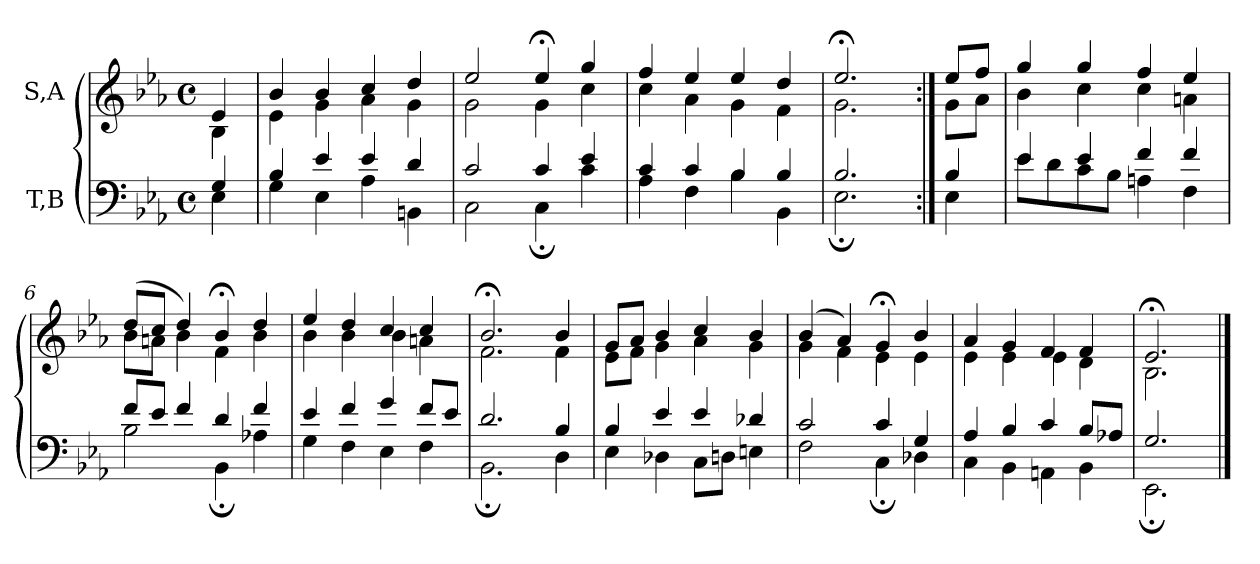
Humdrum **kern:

**kern	**kern
*part2	*part1
*staff2	*staff1
*I"T,B	*I"S,A
*clefF4	*clefG2
*k[b-e-a-]	*k[b-e-a-]
*M4/4	*M4/4
*met(c)	*met(c)
=	=
*^	*^
4G	4E-	4e-	4B-
=1	=1	=1	=1
4B-	4G	4b-	4e-
4e-	4E-	4b-	4g
4e-	4A-	4cc	4a-
4d	4BBn	4dd	4g
=2	=2	=2	=2
2c	2C	2ee-	2g
4c	4C;	4ee-;<	4g
4e-	4c	4gg	4cc
=3	=3	=3	=3
4c	4A-	4ff	4cc
4c	4F	4ee-	4a-
4B-	4B-	4ee-	4g
4B-	4BB-	4dd	4f
=4a	=4a	=4a	=4a
2.B-	2.E-;	2.ee-;<	2.g
=4b:|!	=4b:|!	=4b:|!	=4b:|!
4B-	4E-	8ee-L	8gL
.	.	8ffJ	8a-J
=5	=5	=5	=5
4e-	8e-L	4gg	4b-
.	8d	.	.
4e-	8c	4gg	4cc
.	8B-J	.	.
4f	4An	4ff	4cc
4f	4F	4ee-	4an
=6	=6	=6	=6
8fL	2B-	(>8ddL	8b-L
8e-J	.	8ccJ	8anJ
4f	.	4dd)	4b-
4d	4BB-;	4b-;<	4f
4f	4A-X	4dd	4b-
=7	=7	=7	=7
4e-	4G	4ee-	4b-
4f	4F	4dd	4b-
4g	4E-	4cc	4b-
8fL	4F	4cc	4an
8e-J	.	.	.
=8	=8	=8	=8
2.d	2.BB-;	2.b-;<	2.f
4B-	4D	4b-	4f
=9	=9	=9	=9
4B-	4E-	8gL	8e-L
.	.	8a-J	8fJ
4e-	4D-X	4b-	4g
4e-	8CL	4cc	4a-
.	8DnJ	.	.
4d-X	4En	4b-	4g
=10	=10	=10	=10
2c	2F	(>4b-	4g
.	.	4a-)	4f
4c	4C;	4g;<	4e-
4G	4D-X	4b-	4e-
=11	=11	=11	=11
4A-	4C	4a-	4e-
4B-	4BB-	4g	4e-
4c	4AAn	4f	4e-
8B-L	4BB-	4f	4d
8A-XJ	.	.	.
=12	=12	=12	=12
2.G	2.EE-;	2.e-;<	2.B-
*v	*v	*	*
*	*v	*v
==	==
*-	*-
